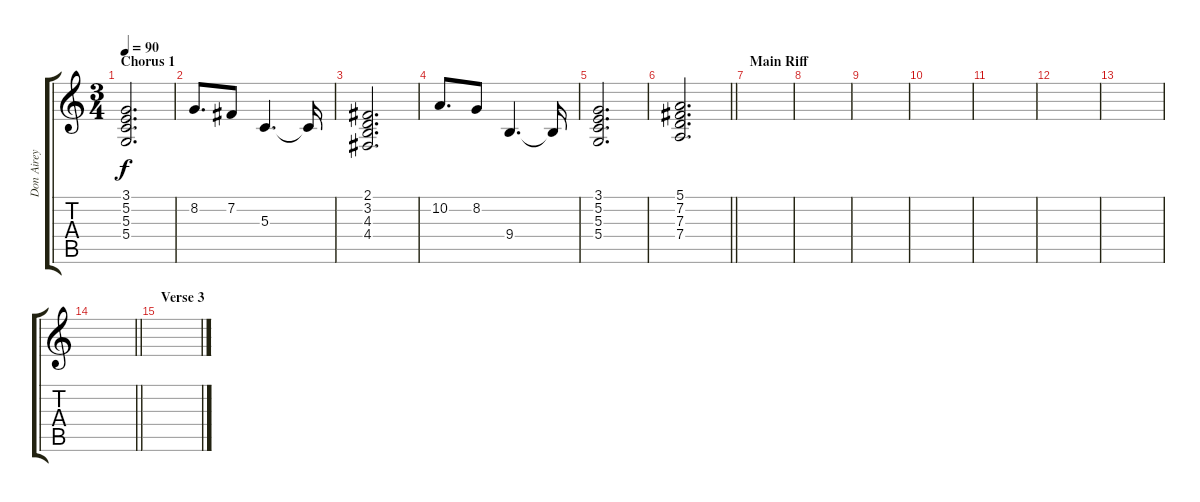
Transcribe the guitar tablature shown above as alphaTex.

\track ("Don Airey" "Don Airey") {instrument lead3calliope}
\staff {score tabs}
\tuning (E4 B3 G3 D3 A2 E2) {hide}
\ts (3 4)
\section ("" "Chorus 1")
\tempo 90
\clef g2
\ks c
(3.1 5.2 5.3 5.4).2{d dy f} |
8.2.8{d} 7.2.8 5.3.4{d} 5.3{t}.16 |
(2.1 3.2 4.3 4.4).2{d} |
10.2.8{d} 8.2.8 9.4.4{d} 9.4{t}.16 |
(3.1 5.2 5.3 5.4).2{d} |
\barLineRight lightlight
(5.1 7.2 7.3 7.4).2{d} |
\section ("" "Main Riff")
|
|
|
|
|
|
|
\barLineRight lightlight
|
\section ("" "Verse 3")
